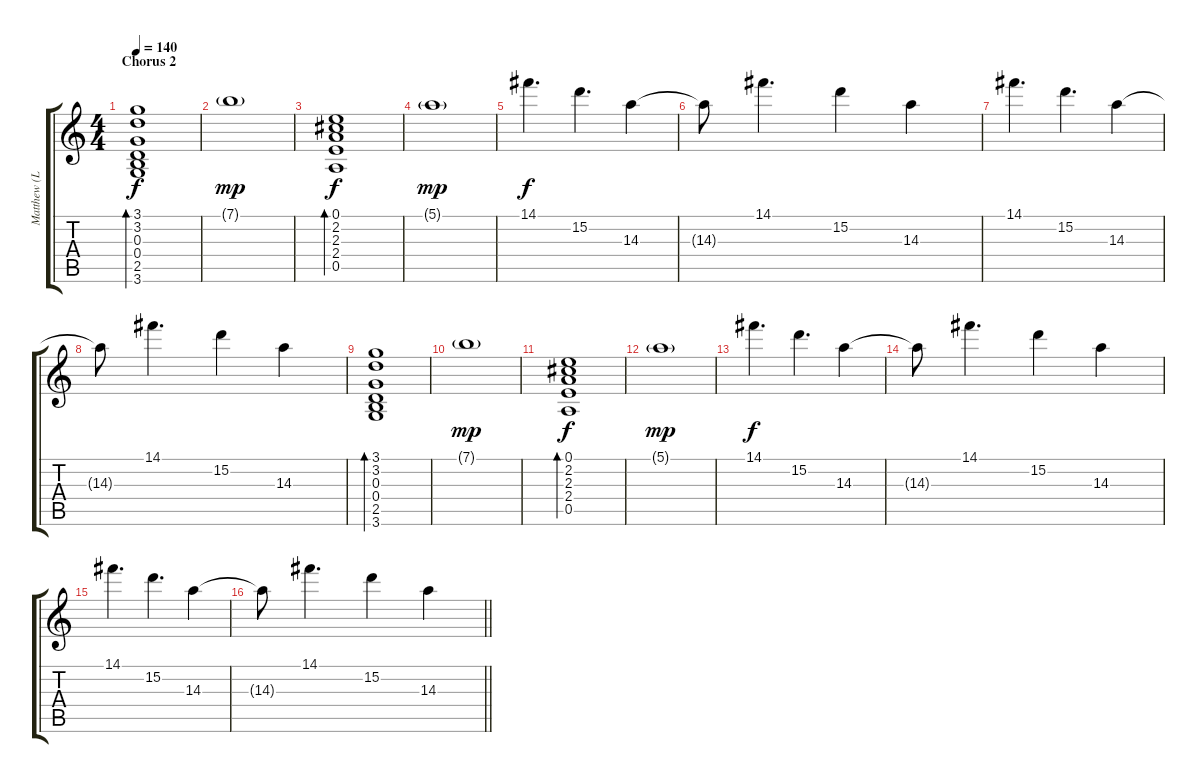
\track ("Matthew (Lead Guitar)" "Matthew (L") {instrument overdrivenguitar}
\staff {score tabs}
\tuning (E4 B3 G3 D3 A2 E2) {hide}
\ts (4 4)
\section ("" "Chorus 2")
\tempo 140
\clef g2
\ks c
(3.1 3.2 0.3 0.4 2.5 3.6).1{bd 240 dy f} |
7.1{g}.1{dy mp} |
(0.1 2.2 2.3 2.4 0.5).1{bd 240 dy f} |
5.1{g}.1{dy mp} |
14.1.4{d dy f} 15.2.4{d} 14.3.4 |
14.3{t}.8 14.1.4{d} 15.2.4 14.3.4 |
14.1.4{d} 15.2.4{d} 14.3.4 |
14.3{t}.8 14.1.4{d} 15.2.4 14.3.4 |
(3.1 3.2 0.3 0.4 2.5 3.6).1{bd 240} |
7.1{g}.1{dy mp} |
(0.1 2.2 2.3 2.4 0.5).1{bd 240 dy f} |
5.1{g}.1{dy mp} |
14.1.4{d dy f} 15.2.4{d} 14.3.4 |
14.3{t}.8 14.1.4{d} 15.2.4 14.3.4 |
14.1.4{d} 15.2.4{d} 14.3.4 |
\barLineRight lightlight
14.3{t}.8 14.1.4{d} 15.2.4 14.3.4
